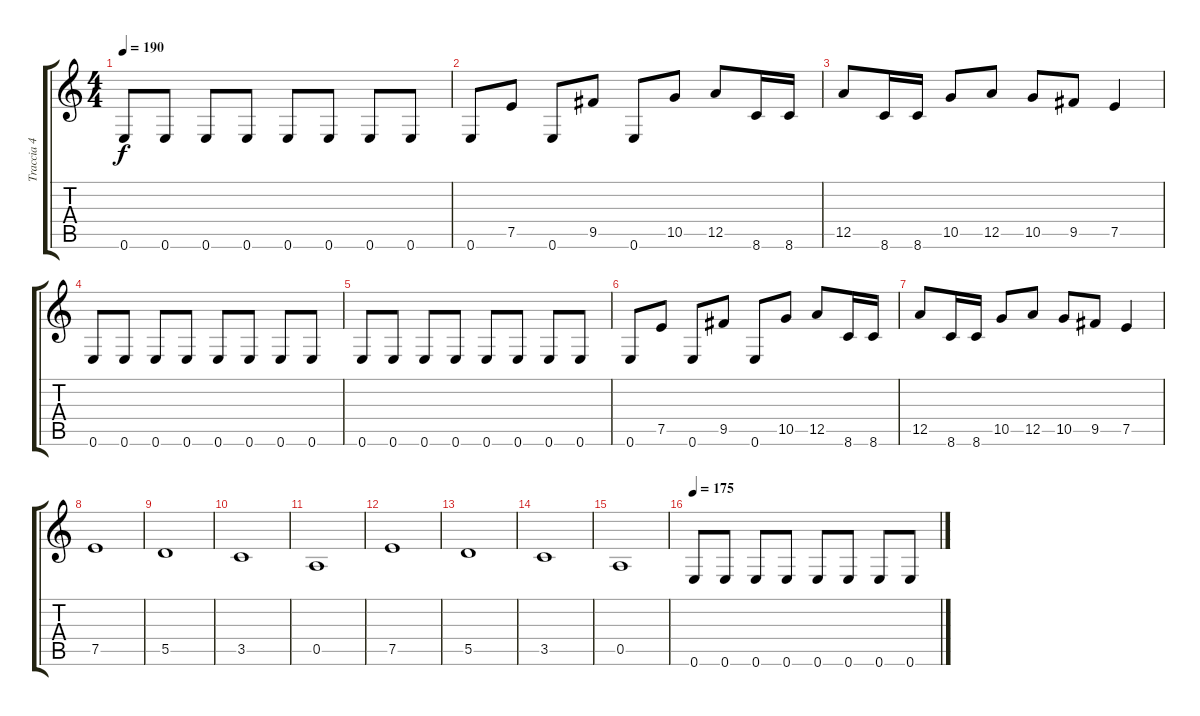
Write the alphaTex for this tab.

\track ("Traccia 4" "Traccia 4") {instrument electricbassfinger}
\staff {score tabs}
\tuning (E4 B3 G3 D3 A2 E2) {hide}
\ts (4 4)
\tempo 190
\clef g2
\ks c
0.6.8{dy f} 0.6.8 0.6.8 0.6.8 0.6.8 0.6.8 0.6.8 0.6.8 |
0.6.8 7.5.8 0.6.8 9.5.8 0.6.8 10.5.8 12.5.8 8.6.16 8.6.16 |
12.5.8 8.6.16 8.6.16 10.5.8 12.5.8 10.5.8 9.5.8 7.5.4 |
0.6.8 0.6.8 0.6.8 0.6.8 0.6.8 0.6.8 0.6.8 0.6.8 |
0.6.8 0.6.8 0.6.8 0.6.8 0.6.8 0.6.8 0.6.8 0.6.8 |
0.6.8 7.5.8 0.6.8 9.5.8 0.6.8 10.5.8 12.5.8 8.6.16 8.6.16 |
12.5.8 8.6.16 8.6.16 10.5.8 12.5.8 10.5.8 9.5.8 7.5.4 |
7.5.1 |
5.5.1 |
3.5.1 |
0.5.1 |
7.5.1 |
5.5.1 |
3.5.1 |
0.5.1 |
\tempo 175
0.6.8 0.6.8 0.6.8 0.6.8 0.6.8 0.6.8 0.6.8 0.6.8
